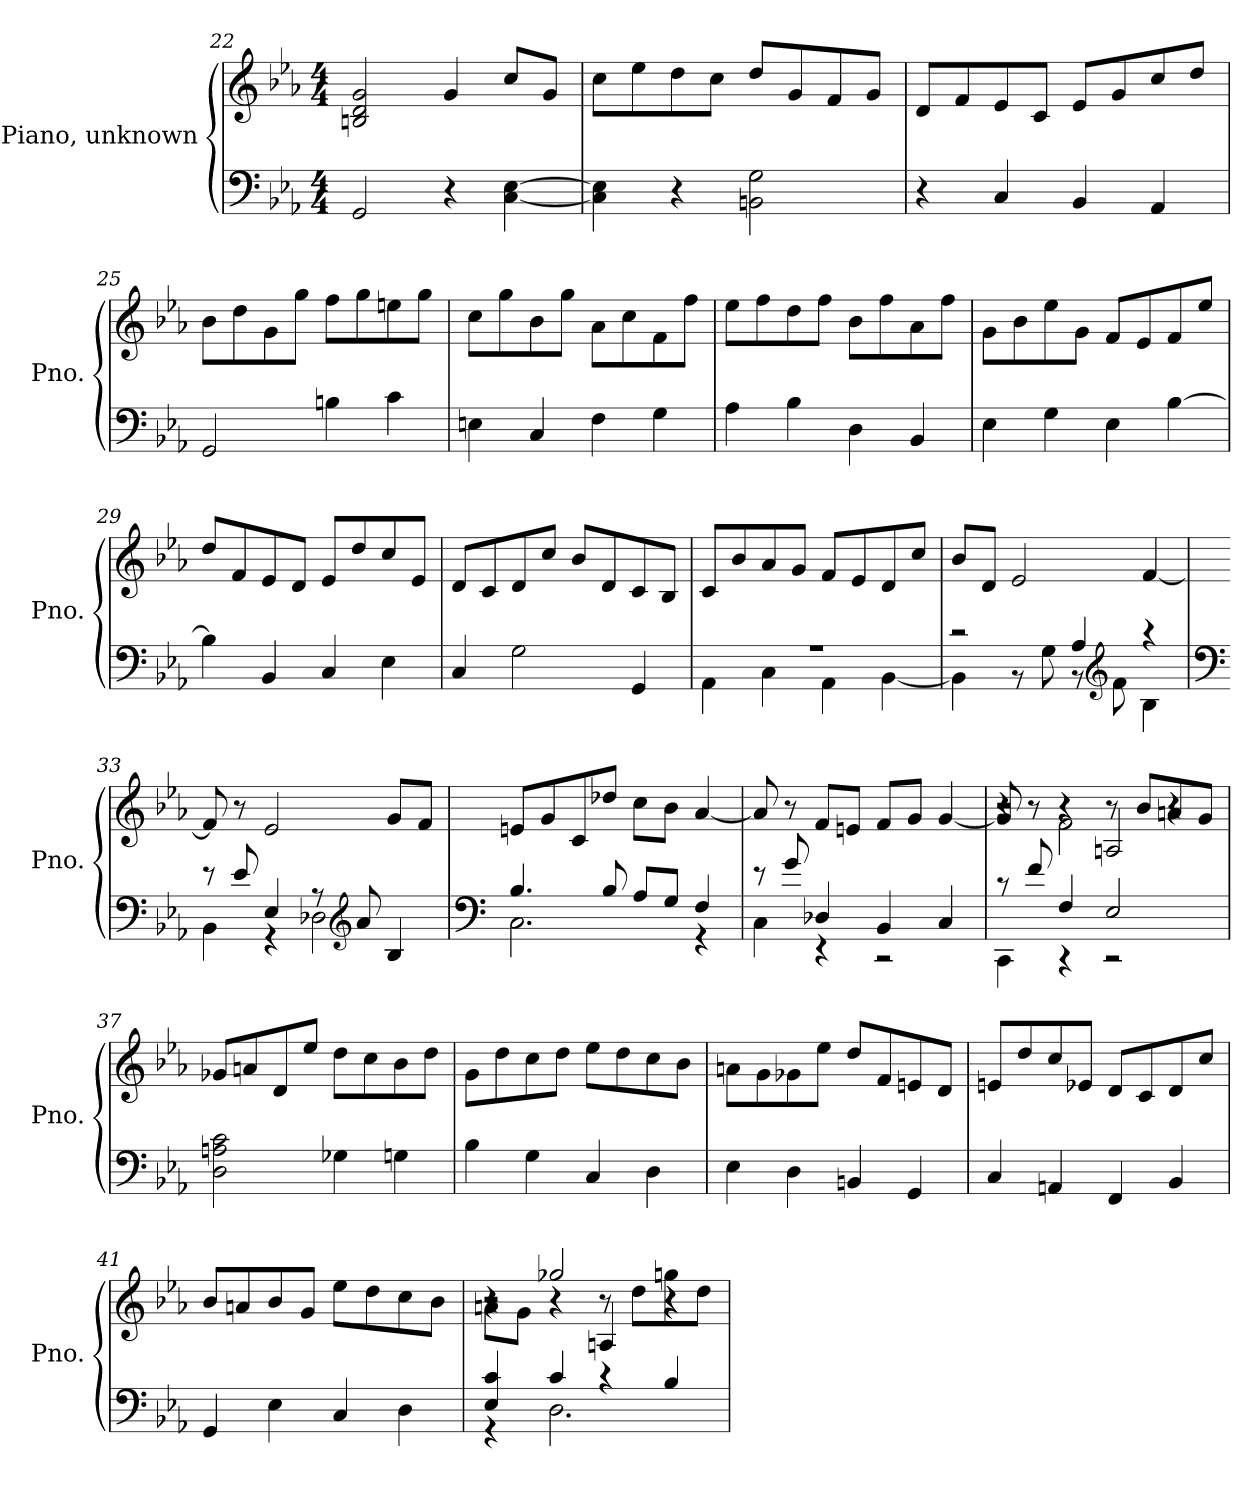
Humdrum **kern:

**kern	**kern
*part1	*part1
*staff2	*staff1
*I"Piano, unknown	*
*I'Pno.	*
*clefF4	*clefG2
*k[b-e-a-]	*k[b-e-a-]
*M4/4	*M4/4
=22	=22
2GG/	2Bn/ 2d/ 2g/
4r	4g/
[4C\ [4E-\	8cc/L
.	8g/J
!!LO:LB:g=z
=23	=23
4C\] 4E-\]	8cc\L
.	8ee-\
4r	8dd\
.	8cc\J
2BBn\ 2G\	8dd/L
.	8g/
.	8f/
.	8g/J
=24	=24
4r	8d/L
.	8f/
4C/	8e-/
.	8c/J
4BB-/	8e-/L
.	8g/
4AA-/	8cc/
.	8dd/J
=25	=25
2GG/	8b-\L
.	8dd\
.	8g\
.	8gg\J
4Bn\	8ff\L
.	8gg\
4c\	8een\
.	8gg\J
=26	=26
4En\	8cc\L
.	8gg\
4C/	8b-\
.	8gg\J
4F\	8a-\L
.	8cc\
4G\	8f\
.	8ff\J
=27	=27
4A-\	8ee-\L
.	8ff\
4B-\	8dd\
.	8ff\J
4D\	8b-\L
.	8ff\
4BB-/	8a-\
.	8ff\J
!!LO:PB:g=z
=28	=28
4E-\	8g\L
.	8b-\
4G\	8ee-\
.	8g\J
4E-\	8f/L
.	8e-/
[4B-\	8f/
.	8ee-/J
=29	=29
4B-\]	8dd/L
.	8f/
4BB-/	8e-/
.	8d/J
4C/	8e-/L
.	8dd/
4E-\	8cc/
.	8e-/J
=30	=30
4C/	8d/L
.	8c/
2G\	8d/
.	8cc/J
.	8b-/L
.	8d/
4GG/	8c/
.	8B-/J
=31	=31
*^	*
1r	4AA-\	8c/L
.	.	8b-/
.	4C\	8a-/
.	.	8g/J
.	4AA-\	8f/L
.	.	8e-/
.	[4BB-\	8d/
.	.	8cc/J
=32	=32	=32
2r	4BB-\]	8b-/L
.	.	8d/J
.	8r	2e-/
.	8G\	.
4A-/	8r	.
*clefG2	*	*
.	8f\	.
4r	4B-\	[4f/
!!LO:LB:g=z
=33	=33	=33
*clefF4	*	*
8r	4BB-\	8f/]
8e-/	.	8r
4E-/	4r	2e-/
8r	2D-X\	.
*clefG2	*	*
8a-/	.	.
4B-/	.	8g/L
.	.	8f/J
=34	=34	=34
*clefF4	*	*
4.B-/	2.C\	8en/L
.	.	8g/
.	.	8c/
8B-/	.	8dd-X/J
8A-/L	.	8cc\L
8G/J	.	8b-\J
4F/	4r	[4a-/
=35	=35	=35
8r	4C\	8a-/]
8g/	.	8r
4D-X/	4r	8f/L
.	.	8en/J
4BB-/	2r	8f/L
.	.	8g/J
4C/	.	[4g/
=36	=36	=36
*	*	*^
*	*	*	*^
8r	4CC\	8g/]	4r	2r
8f/	.	8r	.	.
4F/	4r	4r	2f\	.
2E-/	2r	8r	.	2An/
.	.	8b-/L	.	.
.	.	8an/	4r	.
.	.	8g/J	.	.
*v	*v	*	*	*
*	*v	*v	*v
!!LO:LB:g=z
=37	=37
2D\ 2An\ 2c\	8g-X/L
.	8an/
.	8d/
.	8ee-/J
4G-X\	8dd\L
.	8cc\
4Gn\	8b-\
.	8dd\J
=38	=38
4B-\	8g\L
.	8dd\
4G\	8cc\
.	8dd\J
4C/	8ee-\L
.	8dd\
4D\	8cc\
.	8b-\J
=39	=39
4E-\	8an\L
.	8g\
4D\	8g-X\
.	8ee-\J
4BBn/	8dd/L
.	8f/
4GG/	8en/
.	8d/J
=40	=40
4C/	8en/L
.	8dd/
4AAn/	8cc/
.	8e-X/J
4FF/	8d/L
.	8c/
4BB-/	8d/
.	8cc/J
!!LO:LB:g=z
=41	=41
4GG/	8b-/L
.	8an/
4E-\	8b-/
.	8g/J
4C/	8ee-\L
.	8dd\
4D\	8cc\
.	8b-\J
=42	=42
*^	*^
*	*	*	*^
4E-/ 4c/	4r	4r	8an\L	2r
.	.	.	8g\J	.
4c/	2.D\	2gg-X/	4r	.
4r	.	.	8r	4An/
.	.	.	8dd\L	.
4B-/	.	4r	8ggn\	4r
.	.	.	8dd\J	.
*v	*v	*	*	*
*	*v	*v	*v
=	=
*-	*-
